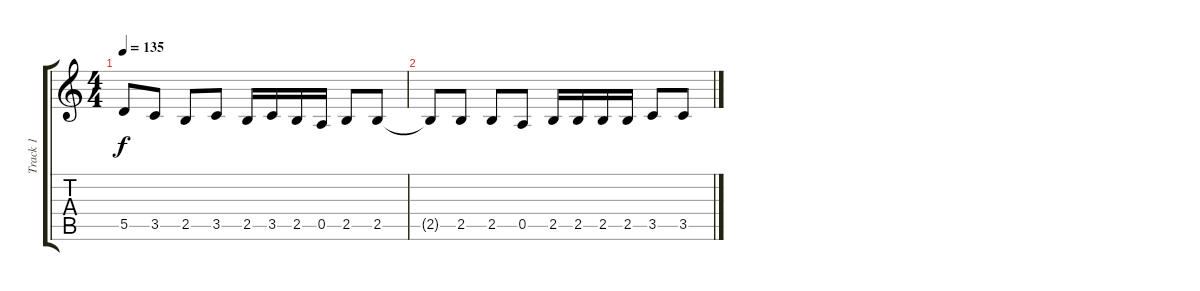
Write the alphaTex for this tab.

\track ("Track 1" "Track 1") {instrument electricguitarmuted}
\staff {score tabs}
\tuning (E4 B3 G3 D3 A2 E2) {hide}
\ts (4 4)
\tempo 135
\clef g2
\ks c
5.5.8{dy f} 3.5.8 2.5.8 3.5.8 2.5.16 3.5.16 2.5.16 0.5.16 2.5.8 2.5.8 |
2.5{t}.8 2.5.8 2.5.8 0.5.8 2.5.16 2.5.16 2.5.16 2.5.16 3.5.8 3.5.8
